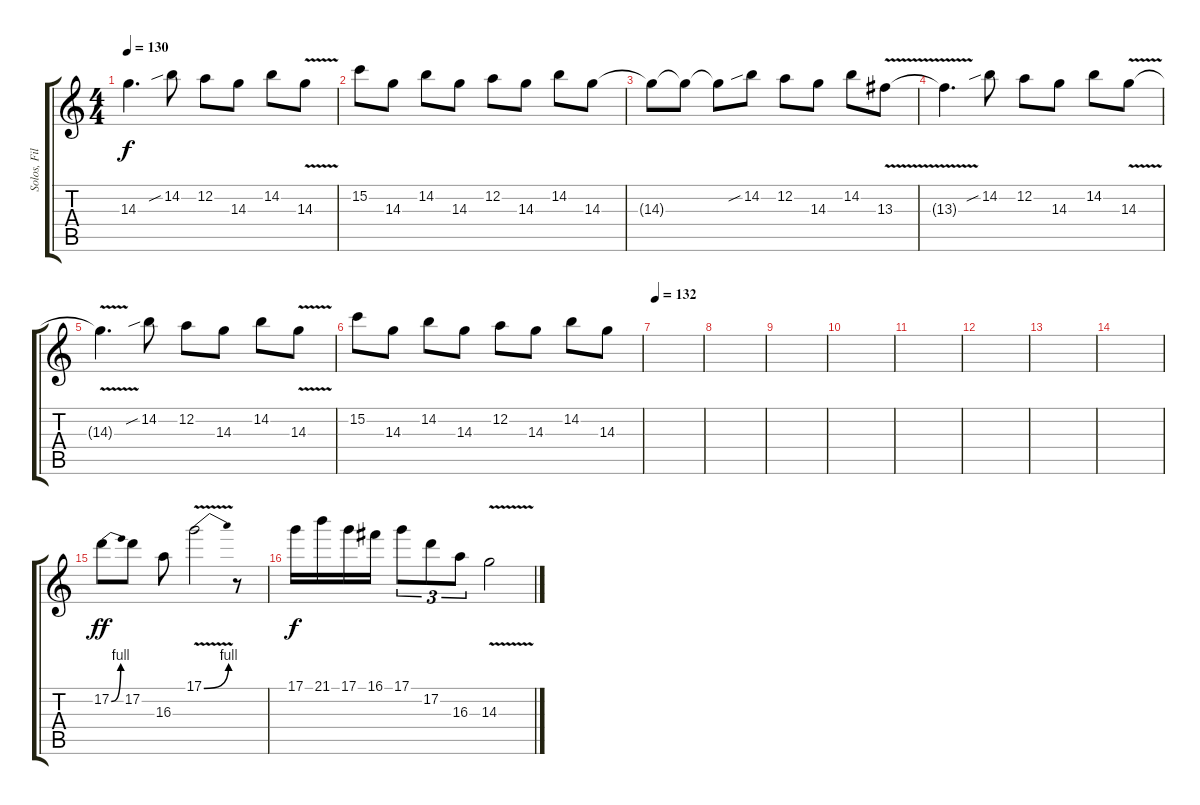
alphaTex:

\track ("Solos, Fills and Harmony 1" "Solos, Fil") {instrument distortionguitar}
\staff {score tabs}
\tuning (D4 A3 F3 C3 G2 C2) {hide}
\ts (4 4)
\tempo 130
\clef g2
\ks c
14.3{t}.4{d dy f} 14.2{sib}.8 12.2.8 14.3.8 14.2.8 14.3{v}.8 |
15.2.8 14.3.8 14.2.8 14.3.8 12.2.8 14.3.8 14.2.8 14.3.8 |
14.3{t}.8 14.3{t}.8 14.3{t}.8 14.2{sib}.8 12.2.8 14.3.8 14.2.8 13.3{v}.8 |
13.3{t}.4{d} 14.2{sib}.8 12.2.8 14.3.8 14.2.8 14.3{v}.8 |
14.3{t}.4{d} 14.2{sib}.8 12.2.8 14.3.8 14.2.8 14.3{v}.8 |
15.2.8 14.3.8 14.2.8 14.3.8 12.2.8 14.3.8 14.2.8 14.3.8 |
\tempo 132
|
|
|
|
|
|
|
|
17.2{be (bend 0 0 60 4)}.8{dy ff} 17.2.8 16.3.8 17.1{be (bend 0 0 60 4) v}.2 r.8 |
17.1.16{dy f} 21.1.16 17.1.16 16.1.16 17.1.8{tu (3 2)} 17.2.8{tu (3 2)} 16.3.8{tu (3 2)} 14.3{v}.2
